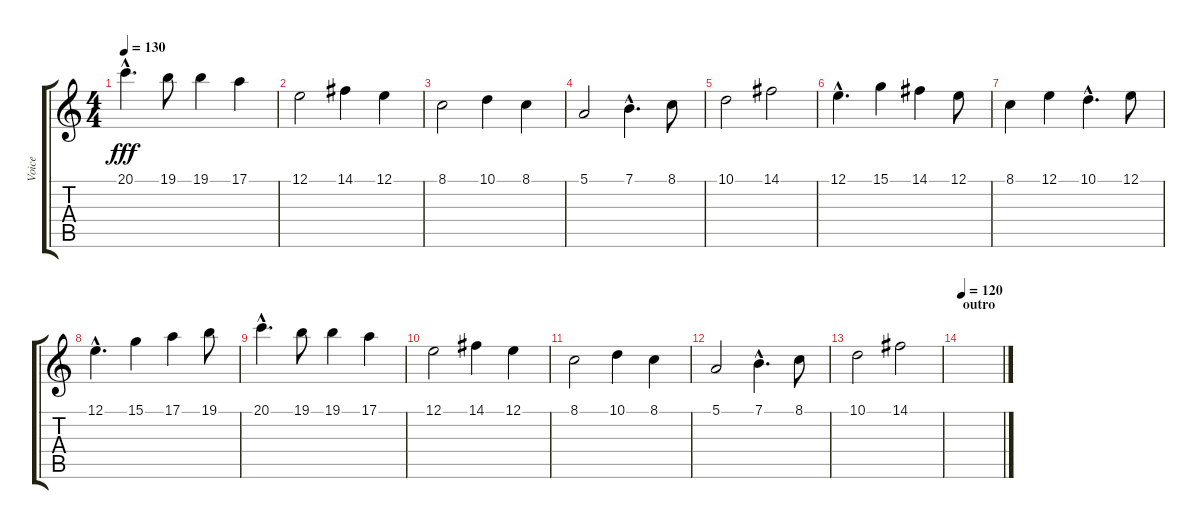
\track ("Voice" "Voice") {instrument choiraahs}
\staff {score tabs}
\tuning (E4 B3 G3 D3 A2 E2) {hide}
\ts (4 4)
\tempo 130
\clef g2
\ks c
20.1{hac}.4{d dy fff} 19.1.8 19.1.4 17.1.4 |
12.1.2 14.1.4 12.1.4 |
8.1.2 10.1.4 8.1.4 |
5.1.2 7.1{hac}.4{d} 8.1.8 |
10.1.2 14.1.2 |
12.1{hac}.4{d} 15.1.4 14.1.4 12.1.8 |
8.1.4 12.1.4 10.1{hac}.4{d} 12.1.8 |
12.1{hac}.4{d} 15.1.4 17.1.4 19.1.8 |
20.1{hac}.4{d} 19.1.8 19.1.4 17.1.4 |
12.1.2 14.1.4 12.1.4 |
8.1.2 10.1.4 8.1.4 |
5.1.2 7.1{hac}.4{d} 8.1.8 |
10.1.2 14.1.2 |
\section ("" "outro")
\tempo 120
